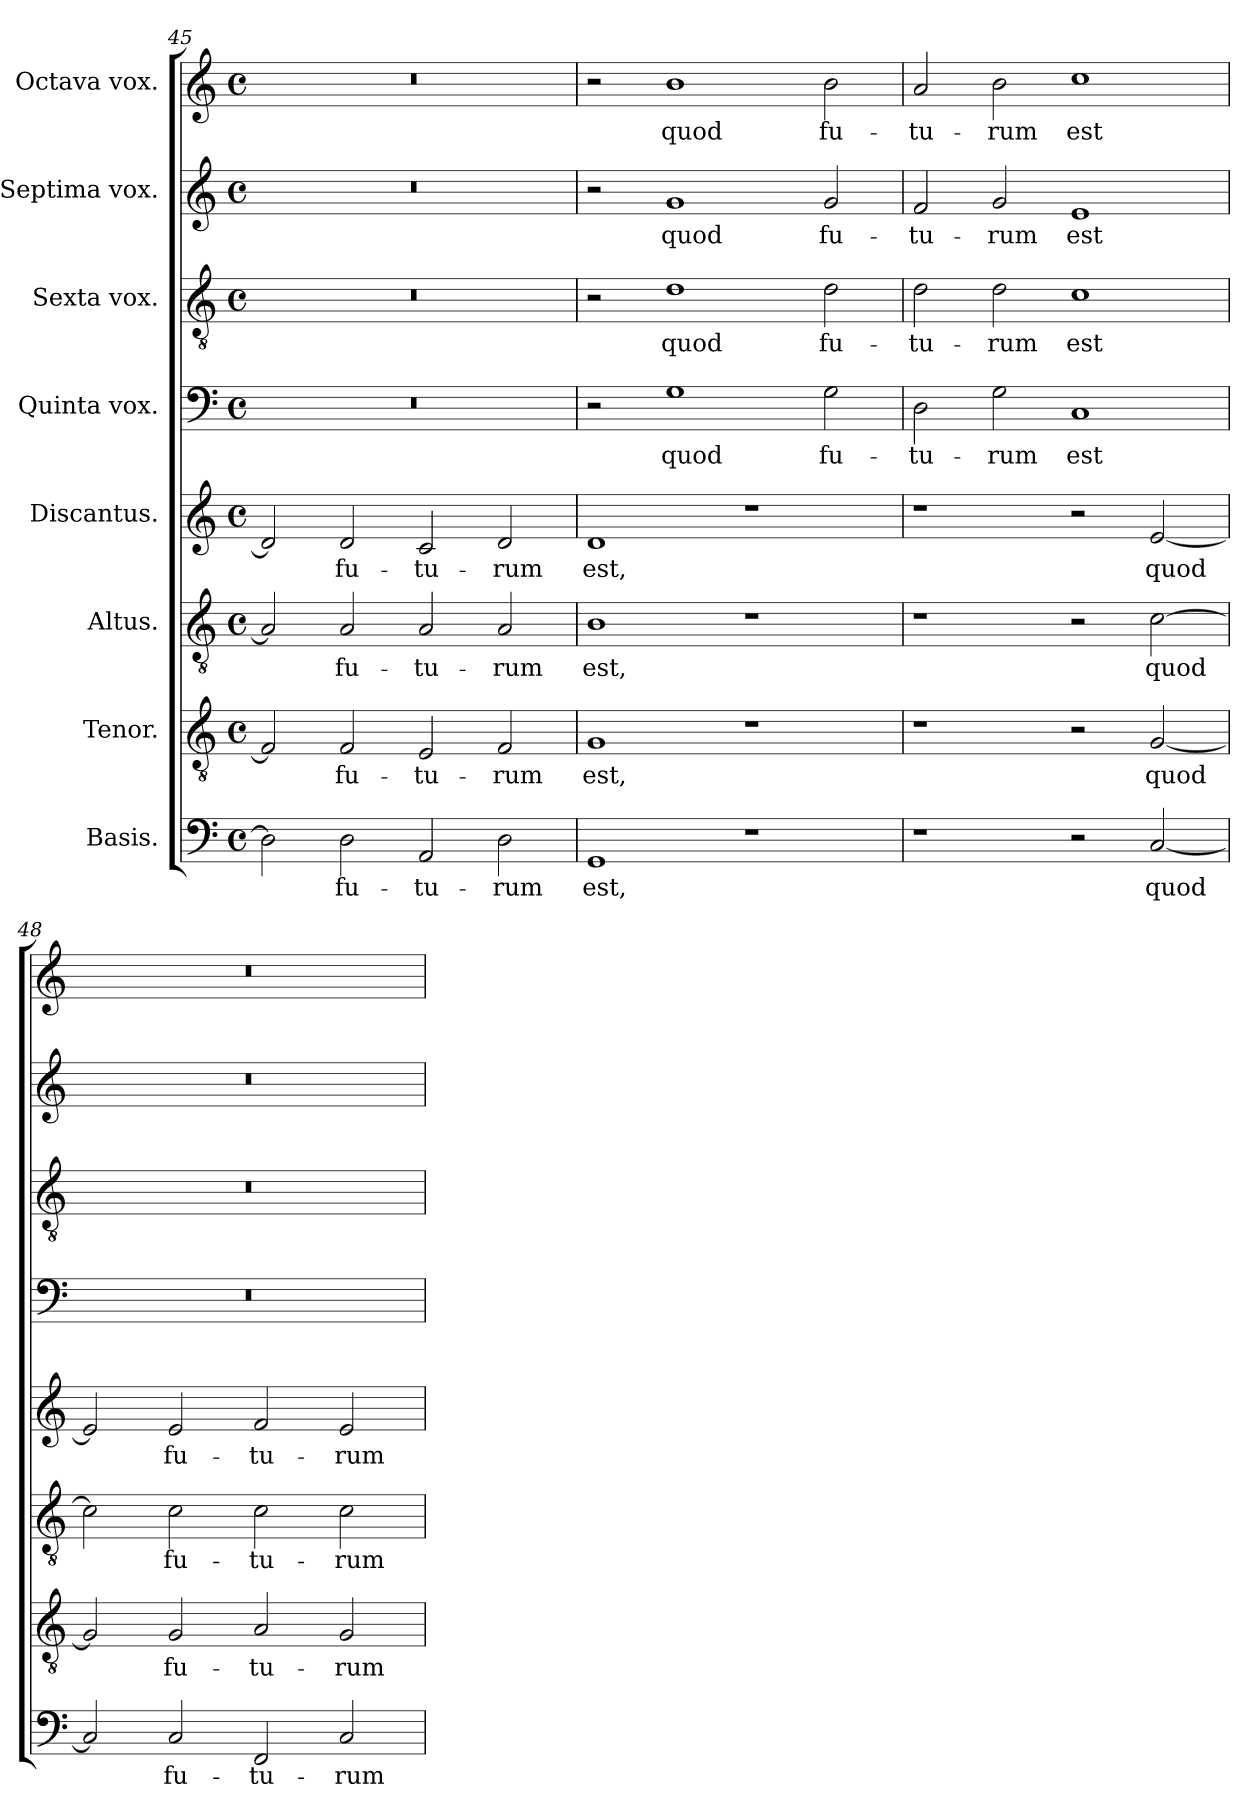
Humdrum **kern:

**kern	**text	**kern	**text	**kern	**text	**kern	**text	**kern	**text	**kern	**text	**kern	**text	**kern	**text
*part8	*part8	*part7	*part7	*part6	*part6	*part5	*part5	*part4	*part4	*part3	*part3	*part2	*part2	*part1	*part1
*staff8	*staff8	*staff7	*staff7	*staff6	*staff6	*staff5	*staff5	*staff4	*staff4	*staff3	*staff3	*staff2	*staff2	*staff1	*staff1
*I"Basis.	*	*I"Tenor.	*	*I"Altus.	*	*I"Discantus.	*	*I"Quinta vox.	*	*I"Sexta vox.	*	*I"Septima vox.	*	*I"Octava vox.	*
*clefF4	*	*clefGv2	*	*clefGv2	*	*clefG2	*	*clefF4	*	*clefGv2	*	*clefG2	*	*clefG2	*
*k[]	*	*k[]	*	*k[]	*	*k[]	*	*k[]	*	*k[]	*	*k[]	*	*k[]	*
*M4/2	*	*M4/2	*	*M4/2	*	*M4/2	*	*M4/2	*	*M4/2	*	*M4/2	*	*M4/2	*
*met(c)	*	*met(c)	*	*met(c)	*	*met(c)	*	*met(c)	*	*met(c)	*	*met(c)	*	*met(c)	*
=45	=45	=45	=45	=45	=45	=45	=45	=45	=45	=45	=45	=45	=45	=45	=45
2D\]	.	2F/]	.	2A/]	.	2d/]	.	0r	.	0r	.	0r	.	0r	.
!	!LO:LY:b	!	!LO:LY:b	!	!LO:LY:b	!	!LO:LY:b	!	!	!	!	!	!	!	!
2D\	fu-	2F/	fu-	2A/	fu-	2d/	fu-	.	.	.	.	.	.	.	.
!	!LO:LY:b	!	!LO:LY:b	!	!LO:LY:b	!	!LO:LY:b	!	!	!	!	!	!	!	!
2AA/	-tu-	2E/	-tu-	2A/	-tu-	2c/	-tu-	.	.	.	.	.	.	.	.
!	!LO:LY:b	!	!LO:LY:b	!	!LO:LY:b	!	!LO:LY:b	!	!	!	!	!	!	!	!
2D\	-rum	2F/	-rum	2A/	-rum	2d/	-rum	.	.	.	.	.	.	.	.
=46	=46	=46	=46	=46	=46	=46	=46	=46	=46	=46	=46	=46	=46	=46	=46
!	!LO:LY:b	!	!LO:LY:b	!	!LO:LY:b	!	!LO:LY:b	!	!	!	!	!	!	!	!
1GG	est,	1G	est,	1B	est,	1d	est,	2r	.	2r	.	2r	.	2r	.
!	!	!	!	!	!	!	!	!	!LO:LY:b	!	!LO:LY:b	!	!LO:LY:b	!	!LO:LY:b
.	.	.	.	.	.	.	.	1G	quod	1d	quod	1g	quod	1b	quod
1r	.	1r	.	1r	.	1r	.	.	.	.	.	.	.	.	.
!	!	!	!	!	!	!	!	!	!LO:LY:b	!	!LO:LY:b	!	!LO:LY:b	!	!LO:LY:b
.	.	.	.	.	.	.	.	2G\	fu-	2d\	fu-	2g/	fu-	2b\	fu-
=47	=47	=47	=47	=47	=47	=47	=47	=47	=47	=47	=47	=47	=47	=47	=47
!	!	!	!	!	!	!	!	!	!LO:LY:b	!	!LO:LY:b	!	!LO:LY:b	!	!LO:LY:b
1r	.	1r	.	1r	.	1r	.	2D\	-tu-	2d\	-tu-	2f/	-tu-	2a/	-tu-
!	!	!	!	!	!	!	!	!	!LO:LY:b	!	!LO:LY:b	!	!LO:LY:b	!	!LO:LY:b
.	.	.	.	.	.	.	.	2G\	-rum	2d\	-rum	2g/	-rum	2b\	-rum
!	!	!	!	!	!	!	!	!	!LO:LY:b	!	!LO:LY:b	!	!LO:LY:b	!	!LO:LY:b
2r	.	2r	.	2r	.	2r	.	1C	est	1c	est	1e	est	1cc	est
!	!LO:LY:b	!	!LO:LY:b	!	!LO:LY:b	!	!LO:LY:b	!	!	!	!	!	!	!	!
[2C/	quod	[2G/	quod	[2c\	quod	[2e/	quod	.	.	.	.	.	.	.	.
!!LO:LB:g=z
=48	=48	=48	=48	=48	=48	=48	=48	=48	=48	=48	=48	=48	=48	=48	=48
2C/]	.	2G/]	.	2c\]	.	2e/]	.	0r	.	0r	.	0r	.	0r	.
!	!LO:LY:b	!	!LO:LY:b	!	!LO:LY:b	!	!LO:LY:b	!	!	!	!	!	!	!	!
2C/	fu-	2G/	fu-	2c\	fu-	2e/	fu-	.	.	.	.	.	.	.	.
!	!LO:LY:b	!	!LO:LY:b	!	!LO:LY:b	!	!LO:LY:b	!	!	!	!	!	!	!	!
2FF/	-tu-	2A/	-tu-	2c\	-tu-	2f/	-tu-	.	.	.	.	.	.	.	.
!	!LO:LY:b	!	!LO:LY:b	!	!LO:LY:b	!	!LO:LY:b	!	!	!	!	!	!	!	!
2C/	-rum	2G/	-rum	2c\	-rum	2e/	-rum	.	.	.	.	.	.	.	.
=	=	=	=	=	=	=	=	=	=	=	=	=	=	=	=
*-	*-	*-	*-	*-	*-	*-	*-	*-	*-	*-	*-	*-	*-	*-	*-
